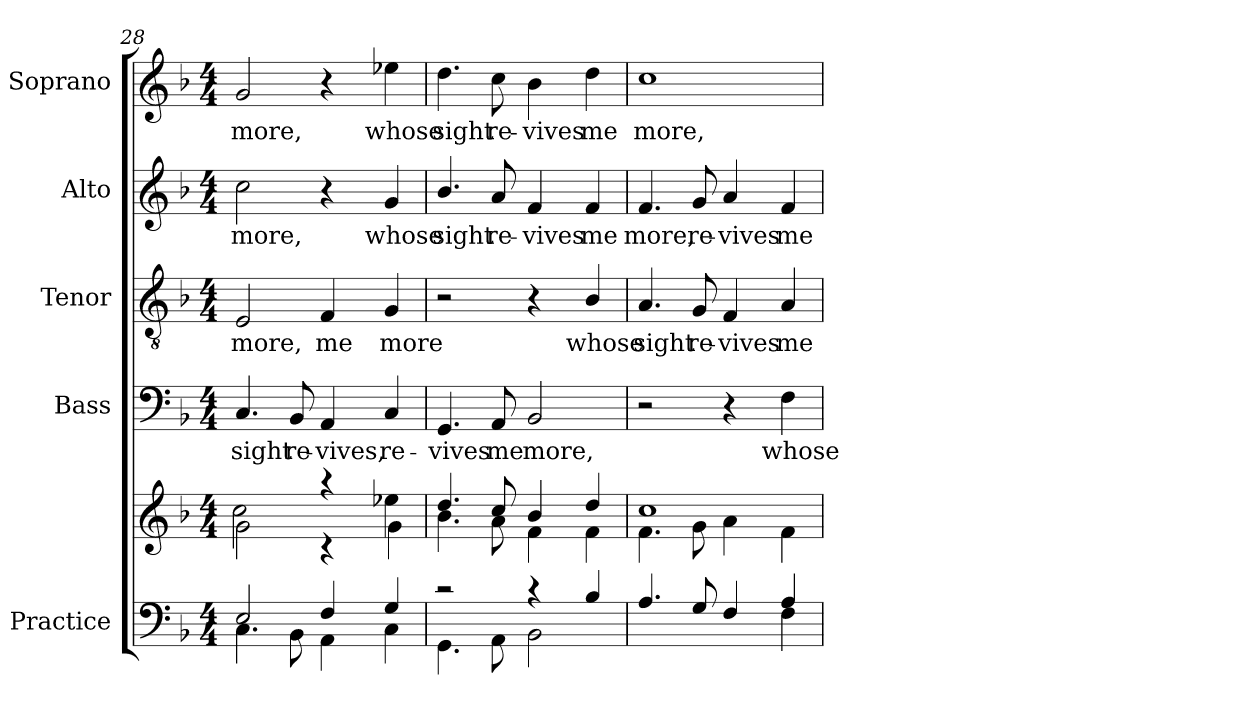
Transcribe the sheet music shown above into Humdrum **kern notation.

**kern	**kern	**kern	**text	**kern	**text	**kern	**text	**kern	**text
*part5	*part5	*part4	*part4	*part3	*part3	*part2	*part2	*part1	*part1
*staff6	*staff5	*staff4	*staff4	*staff3	*staff3	*staff2	*staff2	*staff1	*staff1
*I"Practice	*	*I"Bass	*	*I"Tenor	*	*I"Alto	*	*I"Soprano	*
*	*	*I'B	*	*I'T	*	*I'A	*	*I'S	*
*clefF4	*clefG2	*clefF4	*	*clefGv2	*	*clefG2	*	*clefG2	*
*k[b-]	*k[b-]	*k[b-]	*	*k[b-]	*	*k[b-]	*	*k[b-]	*
*F:	*F:	*F:	*	*F:	*	*F:	*	*F:	*
*M4/4	*M4/4	*M4/4	*	*M4/4	*	*M4/4	*	*M4/4	*
=28	=28	=28	=28	=28	=28	=28	=28	=28	=28
*^	*^	*	*	*	*	*	*	*	*
!	!	!	!	!	!LO:LY:b	!	!LO:LY:b	!	!LO:LY:b	!	!LO:LY:b
2E/	4.C\	2g\	2cc\	4.C/	sight	2E/	more,	2cc\	more,	2g/	more,
!	!	!	!	!	!LO:LY:b	!	!	!	!	!	!
.	8BB-\	.	.	8BB-/	re-	.	.	.	.	.	.
!	!	!	!	!	!LO:LY:b	!	!LO:LY:b	!	!	!	!
4F/	4AA\	4raa	4rc	4AA/	-vives,	4F/	me	4r	.	4r	.
!	!	!	!	!	!LO:LY:b	!	!LO:LY:b	!	!LO:LY:b	!	!LO:LY:b
4G/	4C\	4ee-X\	4g\	4C/	re-	4G/	more	4g/	whose	4ee-X\	whose
!!LO:LB:g=z
=29	=29	=29	=29	=29	=29	=29	=29	=29	=29	=29	=29
!	!	!	!	!	!LO:LY:b	!	!	!	!LO:LY:b	!	!LO:LY:b
2rc	4.GG\	4.dd/	4.b-\	4.GG/	-vives	2r	.	4.b-/	sight	4.dd\	sight
!	!	!	!	!	!LO:LY:b	!	!	!	!LO:LY:b	!	!LO:LY:b
.	8AA\	8cc/	8a\	8AA/	me	.	.	8a/	re-	8cc\	re-
!	!	!	!	!	!LO:LY:b	!	!	!	!LO:LY:b	!	!LO:LY:b
4rc	2BB-\	4b-/	4f\	2BB-/	more,	4r	.	4f/	-vives	4b-\	-vives
!	!	!	!	!	!	!	!LO:LY:b	!	!LO:LY:b	!	!LO:LY:b
4B-/	.	4dd/	4f\	.	.	4B-/	whose	4f/	me	4dd\	me
=30	=30	=30	=30	=30	=30	=30	=30	=30	=30	=30	=30
!	!	!	!	!	!	!	!LO:LY:b	!	!LO:LY:b	!	!LO:LY:b
4.A/	2ryy	1cc	4.f\	2r	.	4.A/	sight	4.f/	more,	1cc	more,
!	!	!	!	!	!	!	!LO:LY:b	!	!LO:LY:b	!	!
8G/	.	.	8g\	.	.	8G/	re-	8g/	re-	.	.
!	!	!	!	!	!	!	!LO:LY:b	!	!LO:LY:b	!	!
4F/	4ryy	.	4a\	4r	.	4F/	-vives	4a/	-vives	.	.
!	!	!	!	!	!LO:LY:b	!	!LO:LY:b	!	!LO:LY:b	!	!
4A/	4F\	.	4f\	4F\	whose	4A/	me	4f/	me	.	.
*v	*v	*	*	*	*	*	*	*	*	*	*
*	*v	*v	*	*	*	*	*	*	*	*
=	=	=	=	=	=	=	=	=	=
*-	*-	*-	*-	*-	*-	*-	*-	*-	*-
